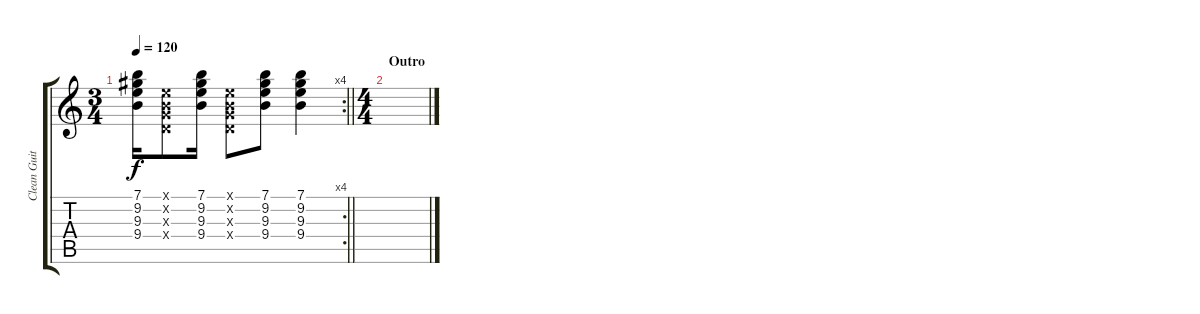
\track ("Clean Guitar" "Clean Guit") {instrument electricguitarclean}
\staff {score tabs}
\tuning (E4 B3 G3 D3 A2 E2) {hide}
\rc 4
\ts (3 4)
\tempo 120
\clef g2
\barLineRight lightlight
\ks c
(7.1 9.2 9.3 9.4).16{dy f} (0.1{x} 0.2{x} 0.3{x} 0.4{x}).8 (7.1 9.2 9.3 9.4).16 (0.1{x} 0.2{x} 0.3{x} 0.4{x}).8 (7.1 9.2 9.3 9.4).8 (7.1 9.2 9.3 9.4).4 |
\ts (4 4)
\section ("" "Outro")
